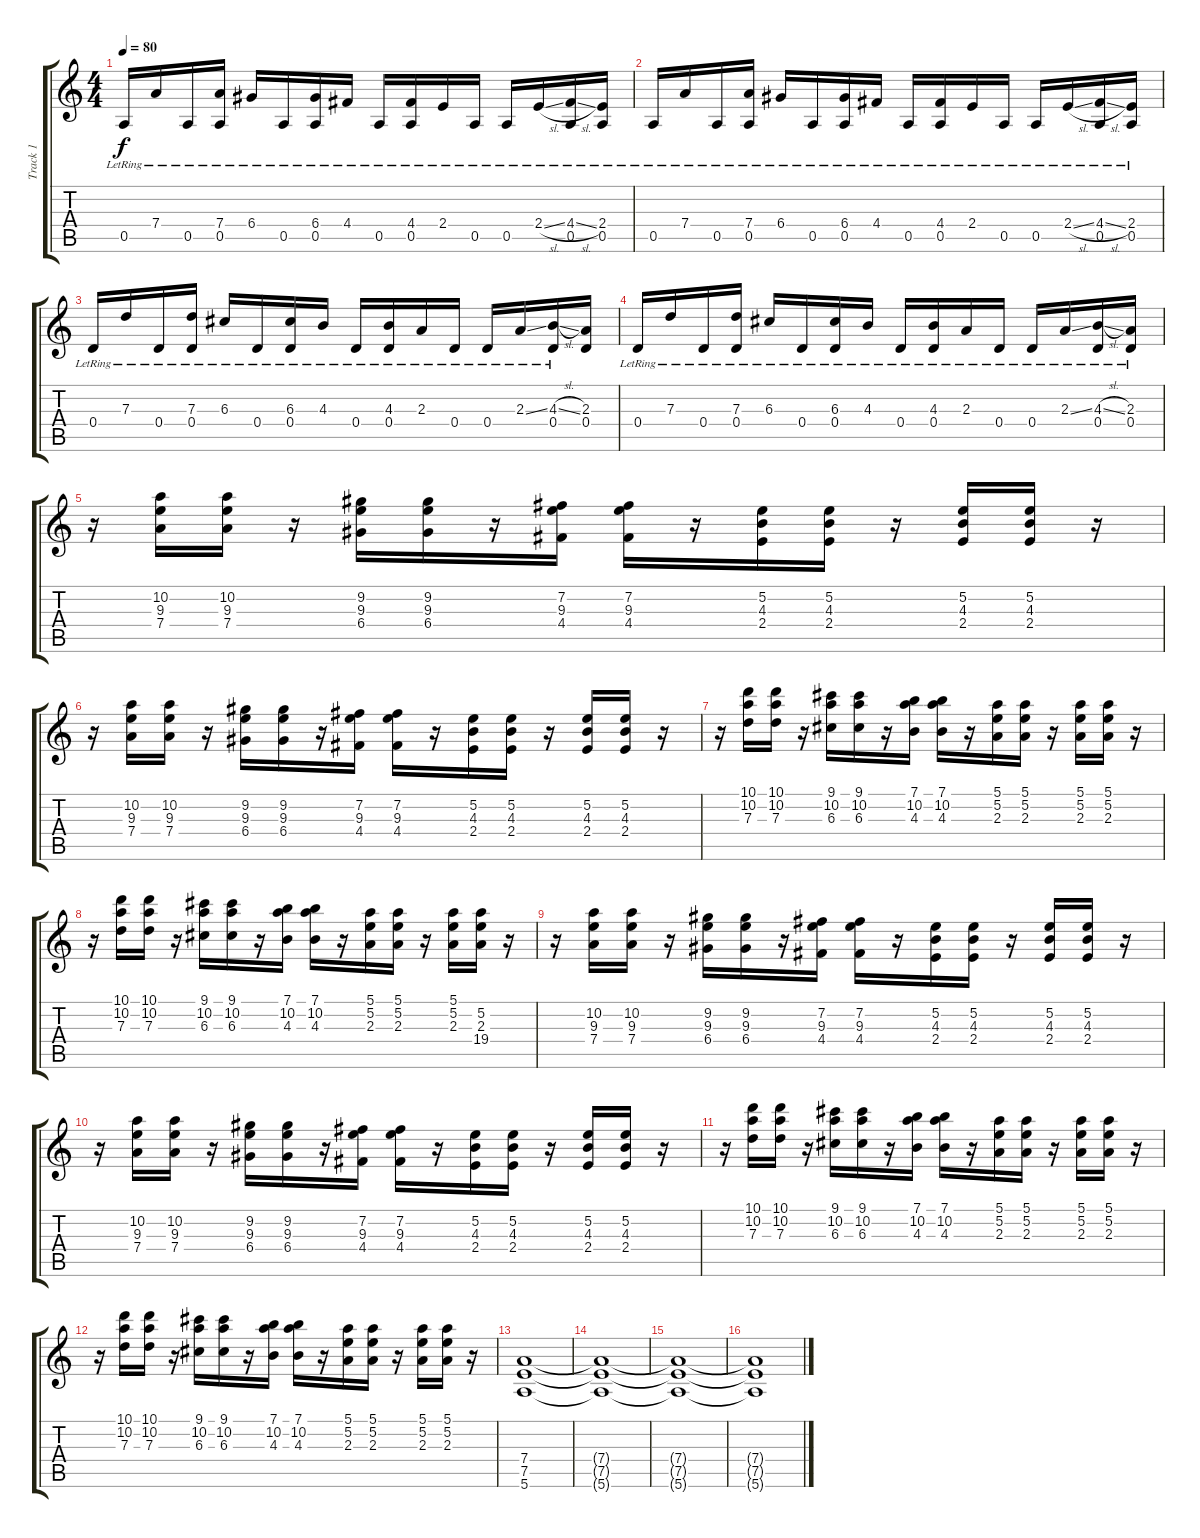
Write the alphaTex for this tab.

\track ("Track 1" "Track 1") {instrument acousticguitarsteel}
\staff {score tabs}
\tuning (E4 B3 G3 D3 A2 E2) {hide}
\ts (4 4)
\tempo 80
\clef g2
\ks c
0.5{lr}.16{dy f volume 13 instrument acousticguitarsteel} 7.4{lr}.16 0.5{lr}.16 (7.4 0.5{lr}).16 6.4{lr}.16 0.5{lr}.16 (6.4 0.5{lr}).16 4.4{lr}.16 0.5{lr}.16 (4.4 0.5{lr}).16 2.4{lr}.16 0.5{lr}.16 0.5{lr}.16 2.4{sl lr}.16 (4.4{sl lr} 0.5).16 (2.4 0.5{lr}).16 |
0.5{lr}.16 7.4{lr}.16 0.5{lr}.16 (7.4 0.5{lr}).16 6.4{lr}.16 0.5{lr}.16 (6.4 0.5{lr}).16 4.4{lr}.16 0.5{lr}.16 (4.4 0.5{lr}).16 2.4{lr}.16 0.5{lr}.16 0.5{lr}.16 2.4{sl lr}.16 (4.4{sl lr} 0.5).16 (2.4 0.5{lr}).16 |
0.4{lr}.16 7.3{lr}.16 0.4{lr}.16 (7.3 0.4{lr}).16 6.3{lr}.16 0.4{lr}.16 (6.3 0.4{lr}).16 4.3{lr}.16 0.4{lr}.16 (4.3 0.4{lr}).16 2.3{lr}.16 0.4{lr}.16 0.4{lr}.16 2.3{ss lr}.16 (4.3{sl lr} 0.4{lr}).16 (2.3 0.4).16 |
0.4{lr}.16 7.3{lr}.16 0.4{lr}.16 (7.3 0.4{lr}).16 6.3{lr}.16 0.4{lr}.16 (6.3 0.4{lr}).16 4.3{lr}.16 0.4{lr}.16 (4.3 0.4{lr}).16 2.3{lr}.16 0.4{lr}.16 0.4{lr}.16 2.3{ss lr}.16 (4.3{sl lr} 0.4{lr}).16 (2.3 0.4{lr}).16 |
r.16 (10.2 9.3 7.4).16{volume 13 instrument distortionguitar} (10.2 9.3 7.4).16 r.16 (9.2 9.3 6.4).16 (9.2 9.3 6.4).16 r.16 (7.2 9.3 4.4).16 (7.2 9.3 4.4).16 r.16 (5.2 4.3 2.4).16 (5.2 4.3 2.4).16 r.16 (5.2 4.3 2.4).16 (5.2 4.3 2.4).16 r.16 |
r.16 (10.2 9.3 7.4).16 (10.2 9.3 7.4).16 r.16 (9.2 9.3 6.4).16 (9.2 9.3 6.4).16 r.16 (7.2 9.3 4.4).16 (7.2 9.3 4.4).16 r.16 (5.2 4.3 2.4).16 (5.2 4.3 2.4).16 r.16 (5.2 4.3 2.4).16 (5.2 4.3 2.4).16 r.16 |
r.16 (10.1 10.2 7.3).16 (10.1 10.2 7.3).16 r.16 (9.1 10.2 6.3).16 (9.1 10.2 6.3).16 r.16 (7.1 10.2 4.3).16 (7.1 10.2 4.3).16 r.16 (5.1 5.2 2.3).16 (5.1 5.2 2.3).16 r.16 (5.1 5.2 2.3).16 (5.1 5.2 2.3).16 r.16 |
r.16 (10.1 10.2 7.3).16 (10.1 10.2 7.3).16 r.16 (9.1 10.2 6.3).16 (9.1 10.2 6.3).16 r.16 (7.1 10.2 4.3).16 (7.1 10.2 4.3).16 r.16 (5.1 5.2 2.3).16 (5.1 5.2 2.3).16 r.16 (5.1 5.2 2.3).16 (5.2 2.3 19.4).16 r.16 |
r.16 (10.2 9.3 7.4).16{volume 13 instrument distortionguitar} (10.2 9.3 7.4).16 r.16 (9.2 9.3 6.4).16 (9.2 9.3 6.4).16 r.16 (7.2 9.3 4.4).16 (7.2 9.3 4.4).16 r.16 (5.2 4.3 2.4).16 (5.2 4.3 2.4).16 r.16 (5.2 4.3 2.4).16 (5.2 4.3 2.4).16 r.16 |
r.16 (10.2 9.3 7.4).16 (10.2 9.3 7.4).16 r.16 (9.2 9.3 6.4).16 (9.2 9.3 6.4).16 r.16 (7.2 9.3 4.4).16 (7.2 9.3 4.4).16 r.16 (5.2 4.3 2.4).16 (5.2 4.3 2.4).16 r.16 (5.2 4.3 2.4).16 (5.2 4.3 2.4).16 r.16 |
r.16 (10.1 10.2 7.3).16 (10.1 10.2 7.3).16 r.16 (9.1 10.2 6.3).16 (9.1 10.2 6.3).16 r.16 (7.1 10.2 4.3).16 (7.1 10.2 4.3).16 r.16 (5.1 5.2 2.3).16 (5.1 5.2 2.3).16 r.16 (5.1 5.2 2.3).16 (5.1 5.2 2.3).16 r.16 |
r.16 (10.1 10.2 7.3).16 (10.1 10.2 7.3).16 r.16 (9.1 10.2 6.3).16 (9.1 10.2 6.3).16 r.16 (7.1 10.2 4.3).16 (7.1 10.2 4.3).16 r.16 (5.1 5.2 2.3).16 (5.1 5.2 2.3).16 r.16 (5.1 5.2 2.3).16 (5.1 5.2 2.3).16 r.16 |
(7.4 7.5 5.6).1 |
(7.4{t} 7.5{t} 5.6{t}).1 |
(7.4{t} 7.5{t} 5.6{t}).1{volume 0} |
(7.4{t} 7.5{t} 5.6{t}).1
